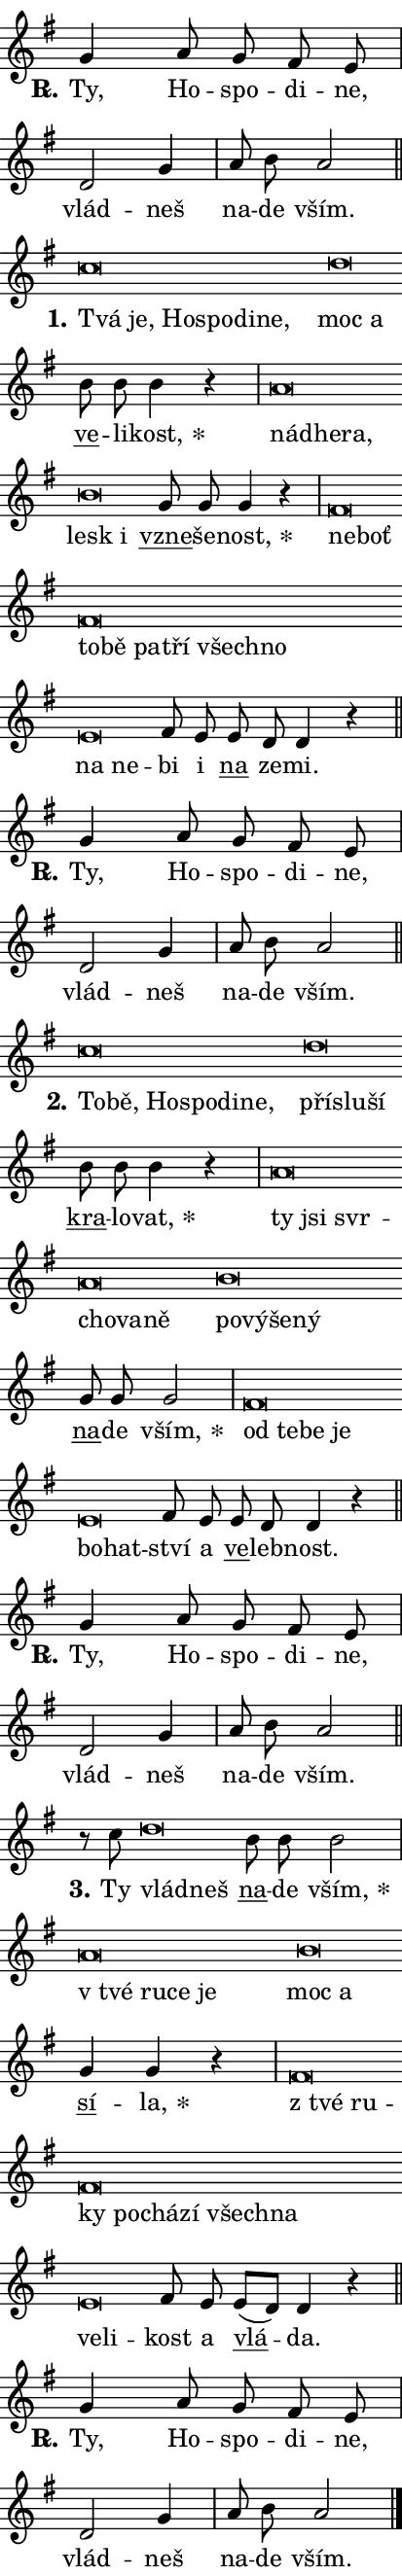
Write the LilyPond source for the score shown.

\version "2.22.1"
\header { tagline = "" }
\paper {
  indent = 0\cm
  top-margin = 0\cm
  right-margin = 0\cm
  bottom-margin = 0\cm
  left-margin = 0\cm
  paper-width = 7\cm
  page-breaking = #ly:one-page-breaking
  system-system-spacing.basic-distance = #11
  score-system-spacing.basic-distance = #11.3
  ragged-last = ##f
}


%% Author: Thomas Morley
%% https://lists.gnu.org/archive/html/lilypond-user/2020-05/msg00002.html
#(define (line-position grob)
"Returns position of @var[grob} in current system:
   @code{'start}, if at first time-step
   @code{'end}, if at last time-step
   @code{'middle} otherwise
"
  (let* ((col (ly:item-get-column grob))
         (ln (ly:grob-object col 'left-neighbor))
         (rn (ly:grob-object col 'right-neighbor))
         (col-to-check-left (if (ly:grob? ln) ln col))
         (col-to-check-right (if (ly:grob? rn) rn col))
         (break-dir-left
           (and
             (ly:grob-property col-to-check-left 'non-musical #f)
             (ly:item-break-dir col-to-check-left)))
         (break-dir-right
           (and
             (ly:grob-property col-to-check-right 'non-musical #f)
             (ly:item-break-dir col-to-check-right))))
        (cond ((eqv? 1 break-dir-left) 'start)
              ((eqv? -1 break-dir-right) 'end)
              (else 'middle))))

#(define (tranparent-at-line-position vctor)
  (lambda (grob)
  "Relying on @code{line-position} select the relevant enry from @var{vctor}.
Used to determine transparency,"
    (case (line-position grob)
      ((end) (not (vector-ref vctor 0)))
      ((middle) (not (vector-ref vctor 1)))
      ((start) (not (vector-ref vctor 2))))))

noteHeadBreakVisibility =
#(define-music-function (break-visibility)(vector?)
"Makes @code{NoteHead}s transparent relying on @var{break-visibility}"
#{
  \override NoteHead.transparent =
    #(tranparent-at-line-position break-visibility)
#})

#(define delete-ledgers-for-transparent-note-heads
  (lambda (grob)
    "Reads whether a @code{NoteHead} is transparent.
If so this @code{NoteHead} is removed from @code{'note-heads} from
@var{grob}, which is supposed to be @code{LedgerLineSpanner}.
As a result ledgers are not printed for this @code{NoteHead}"
    (let* ((nhds-array (ly:grob-object grob 'note-heads))
           (nhds-list
             (if (ly:grob-array? nhds-array)
                 (ly:grob-array->list nhds-array)
                 '()))
           ;; Relies on the transparent-property being done before
           ;; Staff.LedgerLineSpanner.after-line-breaking is executed.
           ;; This is fragile ...
           (to-keep
             (remove
               (lambda (nhd)
                 (ly:grob-property nhd 'transparent #f))
               nhds-list)))
      ;; TODO find a better method to iterate over grob-arrays, similiar
      ;; to filter/remove etc for lists
      ;; For now rebuilt from scratch
      (set! (ly:grob-object grob 'note-heads)  '())
      (for-each
        (lambda (nhd)
          (ly:pointer-group-interface::add-grob grob 'note-heads nhd))
        to-keep))))

hideNotes = {
  \noteHeadBreakVisibility #begin-of-line-visible
}
unHideNotes = {
  \noteHeadBreakVisibility #all-visible
}

% work-around for resetting accidentals
% https://lilypond.org/doc/v2.23/Documentation/notation/displaying-rhythms#unmetered-music
cadenzaMeasure = {
  \cadenzaOff
  \partial 1024 s1024
  \cadenzaOn
}

#(define-markup-command (accent layout props text) (markup?)
  "Underline accented syllable"
  (interpret-markup layout props
    #{\markup \override #'(offset . 4.3) \underline { #text }#}))

responsum = \markup \concat {
  "R" \hspace #-1.05 \path #0.1 #'((moveto 0 0.07) (lineto 0.9 0.8)) \hspace #0.05 "."
}

\layout {
    \context {
        \Staff
        \remove "Time_signature_engraver"
        \override LedgerLineSpanner.after-line-breaking = #delete-ledgers-for-transparent-note-heads
    }
    \context {
        \Voice {
            \override NoteHead.output-attributes = #'((class . "notehead"))
            \override Hairpin.height = #0.55
        }
    }
    \context {
        \Lyrics {
            \override StanzaNumber.output-attributes = #'((class . "stanzanumber"))
            \override LyricSpace.minimum-distance = #0.9
            \override LyricText.font-name = #"TeX Gyre Schola"
            \override LyricText.font-size = 1
            \override StanzaNumber.font-name = #"TeX Gyre Schola Bold"
            \override StanzaNumber.font-size = 1
        }
    }
}

% magnetic-lyrics.ily
%
%   written by
%     Jean Abou Samra <jean@abou-samra.fr>
%     Werner Lemberg <wl@gnu.org>
%
%   adapted by
%     Jiri Hon <jiri.hon@gmail.com>
%
% Version 2022-Apr-15

% https://www.mail-archive.com/lilypond-user@gnu.org/msg149350.html

#(define (Left_hyphen_pointer_engraver context)
   "Collect syllable-hyphen-syllable occurrences in lyrics and store
them in properties.  This engraver only looks to the left.  For
example, if the lyrics input is @code{foo -- bar}, it does the
following.

@itemize @bullet
@item
Set the @code{text} property of the @code{LyricHyphen} grob between
@q{foo} and @q{bar} to @code{foo}.

@item
Set the @code{left-hyphen} property of the @code{LyricText} grob with
text @q{foo} to the @code{LyricHyphen} grob between @q{foo} and
@q{bar}.
@end itemize

Use this auxiliary engraver in combination with the
@code{lyric-@/text::@/apply-@/magnetic-@/offset!} hook."
   (let ((hyphen #f)
         (text #f))
     (make-engraver
      (acknowledgers
       ((lyric-syllable-interface engraver grob source-engraver)
        (set! text grob)))
      (end-acknowledgers
       ((lyric-hyphen-interface engraver grob source-engraver)
        ;(when (not (grob::has-interface grob 'lyric-space-interface))
          (set! hyphen grob)));)
      ((stop-translation-timestep engraver)
       (when (and text hyphen)
         (ly:grob-set-object! text 'left-hyphen hyphen))
       (set! text #f)
       (set! hyphen #f)))))

#(define (lyric-text::apply-magnetic-offset! grob)
   "If the space between two syllables is less than the value in
property @code{LyricText@/.details@/.squash-threshold}, move the right
syllable to the left so that it gets concatenated with the left
syllable.

Use this function as a hook for
@code{LyricText@/.after-@/line-@/breaking} if the
@code{Left_@/hyphen_@/pointer_@/engraver} is active."
   (let ((hyphen (ly:grob-object grob 'left-hyphen #f)))
     (when hyphen
       (let ((left-text (ly:spanner-bound hyphen LEFT)))
         (when (grob::has-interface left-text 'lyric-syllable-interface)
           (let* ((common (ly:grob-common-refpoint grob left-text X))
                  (this-x-ext (ly:grob-extent grob common X))
                  (left-x-ext
                   (begin
                     ;; Trigger magnetism for left-text.
                     (ly:grob-property left-text 'after-line-breaking)
                     (ly:grob-extent left-text common X)))
                  ;; `delta` is the gap width between two syllables.
                  (delta (- (interval-start this-x-ext)
                            (interval-end left-x-ext)))
                  (details (ly:grob-property grob 'details))
                  (threshold (assoc-get 'squash-threshold details 0.2)))
             (when (< delta threshold)
               (let* (;; We have to manipulate the input text so that
                      ;; ligatures crossing syllable boundaries are not
                      ;; disabled.  For languages based on the Latin
                      ;; script this is essentially a beautification.
                      ;; However, for non-Western scripts it can be a
                      ;; necessity.
                      (lt (ly:grob-property left-text 'text))
                      (rt (ly:grob-property grob 'text))
                      (is-space (grob::has-interface hyphen 'lyric-space-interface))
                      (space (if is-space " " ""))
                      (space-markup (grob-interpret-markup grob " "))
                      (space-size (interval-length (ly:stencil-extent space-markup X)))
                      (extra-delta (if is-space space-size 0))
                      ;; Append new syllable.
                      (ltrt-space (if (and (string? lt) (string? rt))
                                (string-append lt space rt)
                                (make-concat-markup (list lt space rt))))
                      ;; Right-align `ltrt` to the right side.
                      (ltrt-space-markup (grob-interpret-markup
                               grob
                               (make-translate-markup
                                (cons (interval-length this-x-ext) 0)
                                (make-right-align-markup ltrt-space)))))
                 (begin
                   ;; Don't print `left-text`.
                   (ly:grob-set-property! left-text 'stencil #f)
                   ;; Set text and stencil (which holds all collected
                   ;; syllables so far) and shift it to the left.
                   (ly:grob-set-property! grob 'text ltrt-space)
                   (ly:grob-set-property! grob 'stencil ltrt-space-markup)
                   (ly:grob-translate-axis! grob (- (- delta extra-delta)) X))))))))))


#(define (lyric-hyphen::displace-bounds-first grob)
   ;; Make very sure this callback isn't triggered too early.
   (let ((left (ly:spanner-bound grob LEFT))
         (right (ly:spanner-bound grob RIGHT)))
     (ly:grob-property left 'after-line-breaking)
     (ly:grob-property right 'after-line-breaking)
     (ly:lyric-hyphen::print grob)))

squashThreshold = #0.4

\layout {
  \context {
    \Lyrics
    \consists #Left_hyphen_pointer_engraver
    \override LyricText.after-line-breaking =
      #lyric-text::apply-magnetic-offset!
    \override LyricHyphen.stencil = #lyric-hyphen::displace-bounds-first
    \override LyricText.details.squash-threshold = \squashThreshold
    \override LyricHyphen.minimum-distance = 0
    \override LyricHyphen.minimum-length = \squashThreshold
  }
}

squash = \override LyricText.details.squash-threshold = 9999
unSquash = \override LyricText.details.squash-threshold = \squashThreshold

left = \override LyricText.self-alignment-X = #LEFT
unLeft = \revert LyricText.self-alignment-X

starOffset = #(lambda (grob) 
                (let ((x_offset (ly:self-alignment-interface::aligned-on-x-parent grob)))
                  (if (= x_offset 0) 0 (+ x_offset 1.2))))

star = #(define-music-function (syllable)(string?)
"Append star separator at the end of a syllable"
#{
  \once \override LyricText.X-offset = #starOffset
  \lyricmode { \markup {
    #syllable
    \override #'((font-name . "TeX Gyre Schola Bold")) \hspace #0.2 \lower #0.65 \larger "*"
  } }
#})

starAccent = #(define-music-function (syllable)(string?)
"Append star separator at the end of a syllable and make accent"
#{
  \once \override LyricText.X-offset = #starOffset
  \lyricmode { \markup {
    \accent #syllable
    \override #'((font-name . "TeX Gyre Schola Bold")) \hspace #0.2 \lower #0.65 \larger "*"
  } }
#})

breath = #(define-music-function (syllable)(string?)
"Append breathing indicator at the end of a syllable"
#{
  \lyricmode { \markup { #syllable "+" } }
#})

optionalBreath = #(define-music-function (syllable)(string?)
"Append optional breathing indicator at the end of a syllable"
#{
  \lyricmode { \markup { #syllable "(+)" } }
#})


\score {
    <<
        \new Voice = "melody" { \cadenzaOn \key g \major \relative { g'4 a8 g fis e \cadenzaMeasure \bar "|" d2 g4 \cadenzaMeasure \bar "|" a8 b a2 \cadenzaMeasure \bar "||" \break } }
        \new Lyrics \lyricsto "melody" { \lyricmode { \set stanza = \responsum
Ty, Ho -- spo -- di -- ne, vlád -- neš na -- de vším. } }
    >>
    \layout {}
}

\score {
    <<
        \new Voice = "melody" { \cadenzaOn \key g \major \relative { c''\breve*1/16 \hideNotes \breve*1/16 \bar "" \breve*1/16 \bar "" \breve*1/16 \bar "" \breve*1/16 \breve*1/16 \bar "" \unHideNotes d\breve*1/16 \hideNotes \breve*1/16 \bar "" \unHideNotes \bar "" b8 b b4 r \cadenzaMeasure \bar "|" a\breve*1/16 \hideNotes \breve*1/16 \breve*1/16 \bar "" \unHideNotes b\breve*1/16 \hideNotes \breve*1/16 \bar "" \unHideNotes \bar "" g8 g g4 r \cadenzaMeasure \bar "|" fis\breve*1/16 \hideNotes \breve*1/16 \bar "" \breve*1/16 \bar "" \breve*1/16 \bar "" \breve*1/16 \bar "" \breve*1/16 \bar "" \breve*1/16 \breve*1/16 \bar "" \unHideNotes e\breve*1/16 \hideNotes \breve*1/16 \bar "" \unHideNotes \bar "" fis8 e \bar "" e d d4 r \cadenzaMeasure \bar "||" \break } }
        \new Lyrics \lyricsto "melody" { \lyricmode { \set stanza = "1."
\left Tvá \squash je, Ho -- spo -- di -- ne, \left \unLeft \unSquash moc \squash a \unLeft \unSquash \markup \accent ve -- li -- \star kost, \left nád -- \squash he -- ra, \left \unLeft \unSquash lesk \squash i \unLeft \unSquash \markup \accent vzne -- še -- \star nost, \left ne -- \squash boť to -- bě pa -- tří všech -- no \left \unLeft \unSquash na \squash ne -- \unLeft \unSquash bi i \markup \accent na ze -- mi. } }
    >>
    \layout {}
}

\score {
    <<
        \new Voice = "melody" { \cadenzaOn \key g \major \relative { g'4 a8 g fis e \cadenzaMeasure \bar "|" d2 g4 \cadenzaMeasure \bar "|" a8 b a2 \cadenzaMeasure \bar "||" \break } }
        \new Lyrics \lyricsto "melody" { \lyricmode { \set stanza = \responsum
Ty, Ho -- spo -- di -- ne, vlád -- neš na -- de vším. } }
    >>
    \layout {}
}

\score {
    <<
        \new Voice = "melody" { \cadenzaOn \key g \major \relative { c''\breve*1/16 \hideNotes \breve*1/16 \bar "" \breve*1/16 \bar "" \breve*1/16 \bar "" \breve*1/16 \breve*1/16 \bar "" \unHideNotes d\breve*1/16 \hideNotes \breve*1/16 \breve*1/16 \bar "" \unHideNotes \bar "" b8 b b4 r \cadenzaMeasure \bar "|" a\breve*1/16 \hideNotes \breve*1/16 \bar "" \breve*1/16 \bar "" \breve*1/16 \bar "" \breve*1/16 \breve*1/16 \bar "" \unHideNotes b\breve*1/16 \hideNotes \breve*1/16 \bar "" \breve*1/16 \breve*1/16 \bar "" \unHideNotes \bar "" g8 g g2 \cadenzaMeasure \bar "|" fis\breve*1/16 \hideNotes \breve*1/16 \bar "" \breve*1/16 \breve*1/16 \bar "" \unHideNotes e\breve*1/16 \hideNotes \breve*1/16 \bar "" \unHideNotes \bar "" fis8 e \bar "" e d d4 r \cadenzaMeasure \bar "||" \break } }
        \new Lyrics \lyricsto "melody" { \lyricmode { \set stanza = "2."
\left To -- \squash bě, Ho -- spo -- di -- ne, \left \unLeft \unSquash pří -- \squash slu -- ší \unLeft \unSquash \markup \accent kra -- lo -- \star vat, \left ty \squash jsi svr -- cho -- va -- ně \left \unLeft \unSquash po -- \squash vý -- še -- ný \unLeft \unSquash \markup \accent na -- de \star vším, \left od \squash te -- be je \left \unLeft \unSquash bo -- \squash hat -- \unLeft \unSquash ství a \markup \accent ve -- leb -- nost. } }
    >>
    \layout {}
}

\score {
    <<
        \new Voice = "melody" { \cadenzaOn \key g \major \relative { g'4 a8 g fis e \cadenzaMeasure \bar "|" d2 g4 \cadenzaMeasure \bar "|" a8 b a2 \cadenzaMeasure \bar "||" \break } }
        \new Lyrics \lyricsto "melody" { \lyricmode { \set stanza = \responsum
Ty, Ho -- spo -- di -- ne, vlád -- neš na -- de vším. } }
    >>
    \layout {}
}

\score {
    <<
        \new Voice = "melody" { \cadenzaOn \key g \major \relative { r8 c''8 d\breve*1/16 \hideNotes \breve*1/16 \bar "" \unHideNotes \bar "" b8 b b2 \cadenzaMeasure \bar "|" a\breve*1/16 \hideNotes \breve*1/16 \bar "" \breve*1/16 \breve*1/16 \bar "" \unHideNotes b\breve*1/16 \hideNotes \breve*1/16 \bar "" \unHideNotes \bar "" g4 g r \cadenzaMeasure \bar "|" fis\breve*1/16 \hideNotes \breve*1/16 \bar "" \breve*1/16 \bar "" \breve*1/16 \bar "" \breve*1/16 \bar "" \breve*1/16 \bar "" \breve*1/16 \breve*1/16 \bar "" \unHideNotes e\breve*1/16 \hideNotes \breve*1/16 \bar "" \unHideNotes \bar "" fis8 e \bar "" e[( d)] d4 r \cadenzaMeasure \bar "||" \break } }
        \new Lyrics \lyricsto "melody" { \lyricmode { \set stanza = "3."
Ty \left vlád -- \squash neš \unLeft \unSquash \markup \accent na -- de \star vším, \left "v tvé" \squash ru -- ce je \left \unLeft \unSquash moc \squash a \unLeft \unSquash \markup \accent sí -- \star la, \left "z tvé" \squash ru -- ky po -- chá -- zí všech -- na \left \unLeft \unSquash ve -- \squash li -- \unLeft \unSquash kost a \markup \accent vlá -- da. } }
    >>
    \layout {}
}

\score {
    <<
        \new Voice = "melody" { \cadenzaOn \key g \major \relative { g'4 a8 g fis e \cadenzaMeasure \bar "|" d2 g4 \cadenzaMeasure \bar "|" a8 b a2 \cadenzaMeasure \bar "||" \break } \bar "|." }
        \new Lyrics \lyricsto "melody" { \lyricmode { \set stanza = \responsum
Ty, Ho -- spo -- di -- ne, vlád -- neš na -- de vším. } }
    >>
    \layout {}
}
